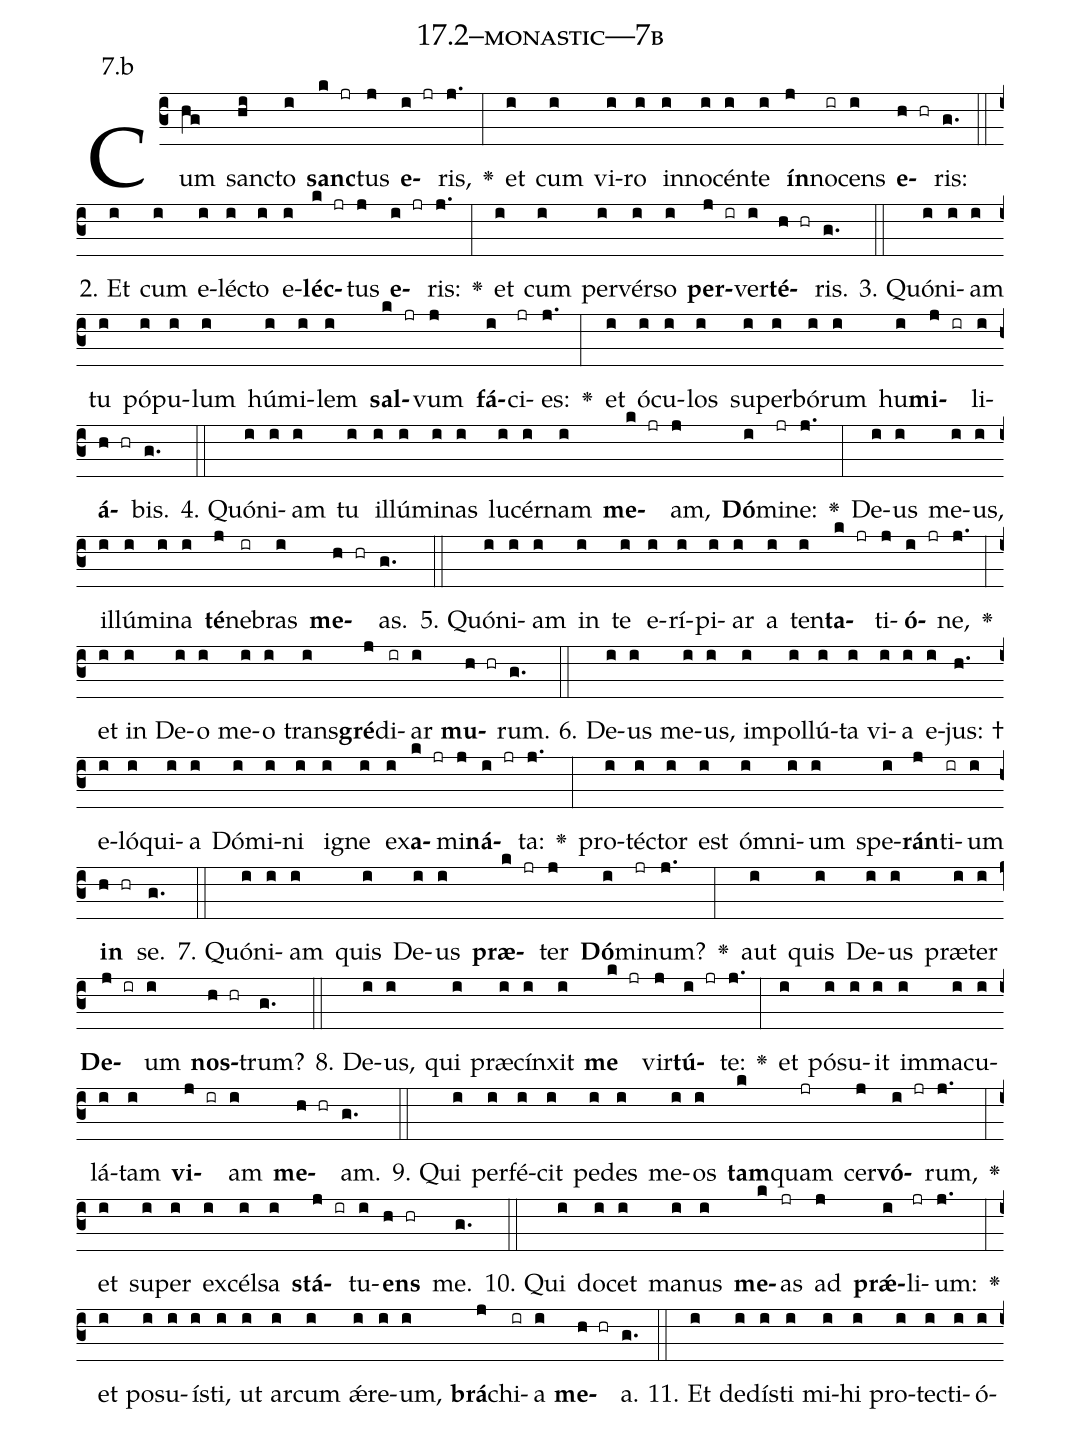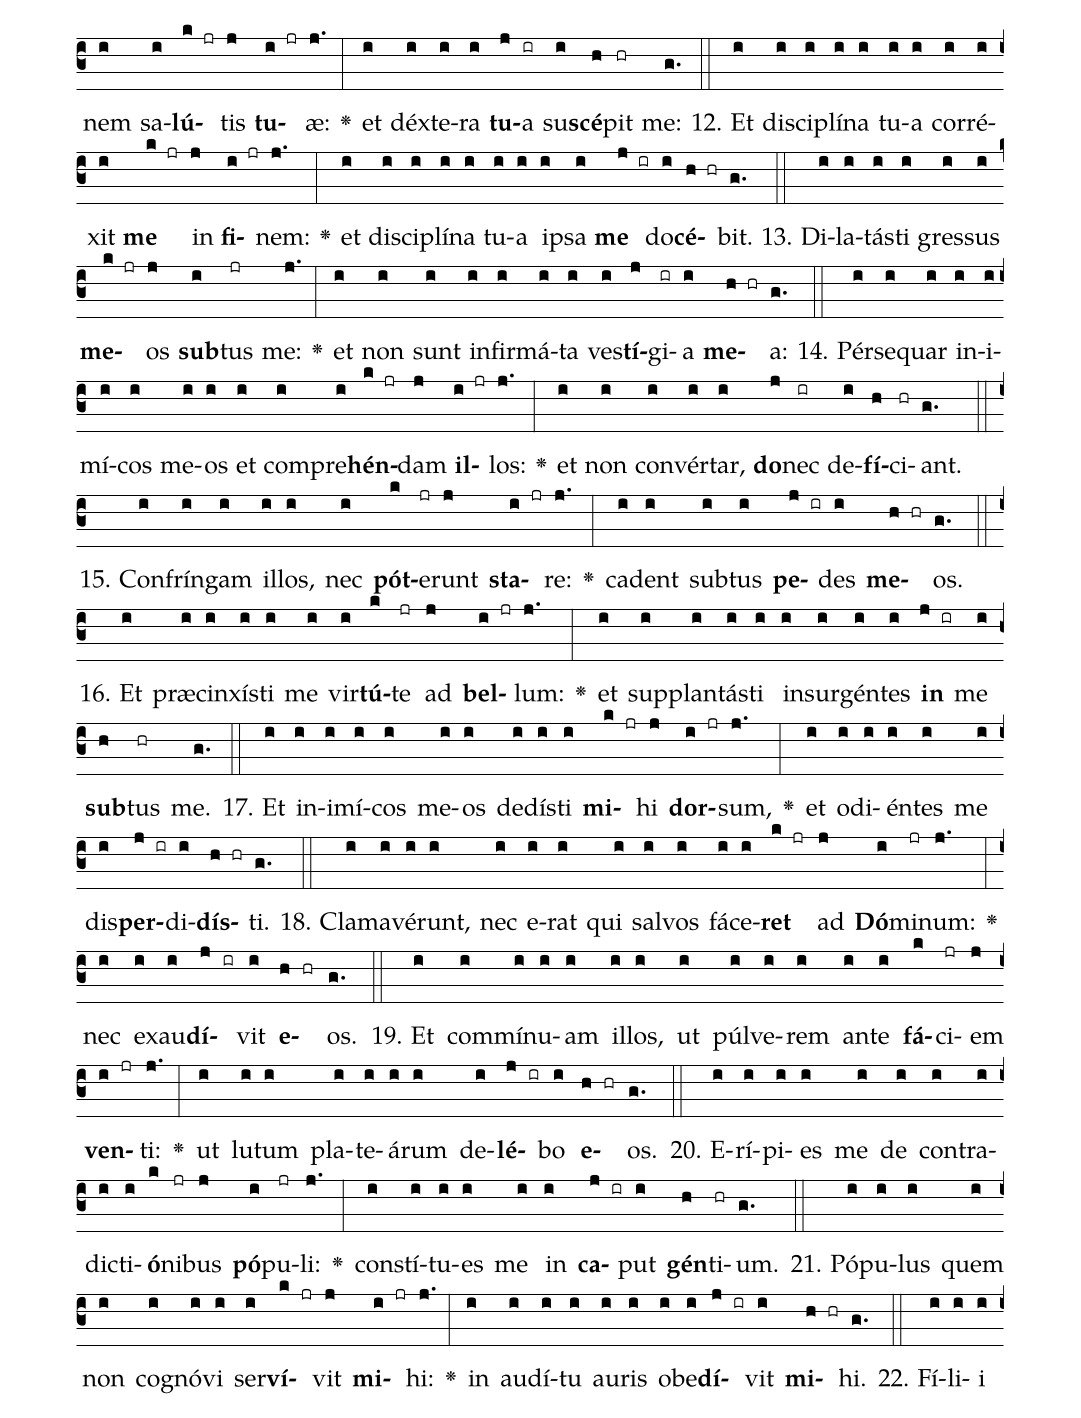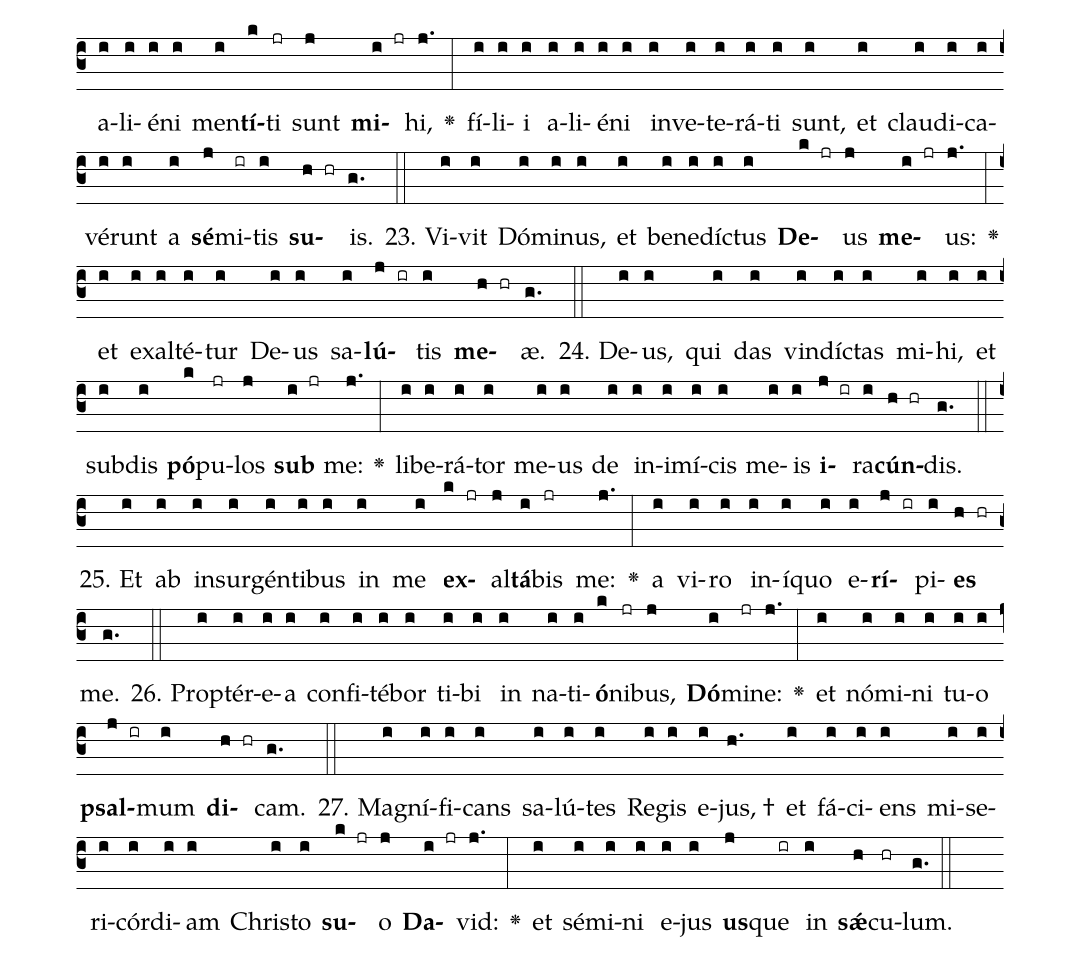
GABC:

name: 17.2--monastic---7b;
annotation: 7.b;
%%
(c3)Cum(hg) sanc(hi)to(i) <b>sanc</b>(k jr)tus(j) <b>e</b>(i jr)ris,(j.) <v>\greheightstar</v>(:) et(i) cum(i) vi(i)ro(i) in(i)no(i)cén(i)te(i) <b>ín</b>(j)no(ir)cens(i) <b>e</b>(h hr)ris:(g.) (::)
2. Et(i) cum(i) e(i)léc(i)to(i) e(i)<b>léc</b>(k jr)tus(j) <b>e</b>(i jr)ris:(j.) <v>\greheightstar</v>(:) et(i) cum(i) per(i)vér(i)so(i) <b>per</b>(j ir)ver(i)<b>té</b>(h hr)ris.(g.) (::)
3. Quón(i)i(i)am(i) tu(i) pó(i)pu(i)lum(i) hú(i)mi(i)lem(i) <b>sal</b>(k jr)vum(j) <b>fá</b>(i)ci(jr)es:(j.) <v>\greheightstar</v>(:) et(i) ó(i)cu(i)los(i) su(i)per(i)bó(i)rum(i) hu(i)<b>mi</b>(j ir)li(i)<b>á</b>(h hr)bis.(g.) (::)
4. Quón(i)i(i)am(i) tu(i) il(i)lú(i)mi(i)nas(i) lu(i)cér(i)nam(i) <b>me</b>(k jr)am,(j) <b>Dó</b>(i)mi(jr)ne:(j.) <v>\greheightstar</v>(:) De(i)us(i) me(i)us,(i) il(i)lú(i)mi(i)na(i) <b>té</b>(j)ne(ir)bras(i) <b>me</b>(h hr)as.(g.) (::)
5. Quón(i)i(i)am(i) in(i) te(i) e(i)rí(i)pi(i)ar(i) a(i) ten(i)<b>ta</b>(k jr)ti(j)<b>ó</b>(i jr)ne,(j.) <v>\greheightstar</v>(:) et(i) in(i) De(i)o(i) me(i)o(i) trans(i)<b>gré</b>(j)di(ir)ar(i) <b>mu</b>(h hr)rum.(g.) (::)
6. De(i)us(i) me(i)us,(i) im(i)pol(i)lú(i)ta(i) vi(i)a(i) e(i)jus: †(h.) e(i)ló(i)qui(i)a(i) Dó(i)mi(i)ni(i) i(i)gne(i) ex(i)<b>a</b>(k jr)mi(j)<b>ná</b>(i jr)ta:(j.) <v>\greheightstar</v>(:) pro(i)téc(i)tor(i) est(i) óm(i)ni(i)um(i) spe(i)<b>rán</b>(j)ti(ir)um(i) <b>in</b>(h hr) se.(g.) (::)
7. Quón(i)i(i)am(i) quis(i) De(i)us(i) <b>præ</b>(k jr)ter(j) <b>Dó</b>(i)mi(jr)num?(j.) <v>\greheightstar</v>(:) aut(i) quis(i) De(i)us(i) præ(i)ter(i) <b>De</b>(j ir)um(i) <b>nos</b>(h hr)trum?(g.) (::)
8. De(i)us,(i) qui(i) præ(i)cín(i)xit(i) <b>me</b>(k jr) vir(j)<b>tú</b>(i jr)te:(j.) <v>\greheightstar</v>(:) et(i) pó(i)su(i)it(i) im(i)ma(i)cu(i)lá(i)tam(i) <b>vi</b>(j ir)am(i) <b>me</b>(h hr)am.(g.) (::)
9. Qui(i) per(i)fé(i)cit(i) pe(i)des(i) me(i)os(i) <b>tam</b>(k)quam(jr) cer(j)<b>vó</b>(i jr)rum,(j.) <v>\greheightstar</v>(:) et(i) su(i)per(i) ex(i)cél(i)sa(i) <b>stá</b>(j ir)tu(i)<b>ens</b>(h hr) me.(g.) (::)
10. Qui(i) do(i)cet(i) ma(i)nus(i) <b>me</b>(k)as(jr) ad(j) <b>prǽ</b>(i)li(jr)um:(j.) <v>\greheightstar</v>(:) et(i) po(i)su(i)ís(i)ti,(i) ut(i) ar(i)cum(i) ǽ(i)re(i)um,(i) <b>brá</b>(j)chi(ir)a(i) <b>me</b>(h hr)a.(g.) (::)
11. Et(i) de(i)dís(i)ti(i) mi(i)hi(i) pro(i)tec(i)ti(i)ó(i)nem(i) sa(i)<b>lú</b>(k jr)tis(j) <b>tu</b>(i jr)æ:(j.) <v>\greheightstar</v>(:) et(i) déx(i)te(i)ra(i) <b>tu</b>(j)a(ir) su(i)<b>scé</b>(h)pit(hr) me:(g.) (::)
12. Et(i) di(i)sci(i)plí(i)na(i) tu(i)a(i) cor(i)ré(i)xit(i) <b>me</b>(k jr) in(j) <b>fi</b>(i jr)nem:(j.) <v>\greheightstar</v>(:) et(i) di(i)sci(i)plí(i)na(i) tu(i)a(i) ip(i)sa(i) <b>me</b>(j ir) do(i)<b>cé</b>(h hr)bit.(g.) (::)
13. Di(i)la(i)tás(i)ti(i) gres(i)sus(i) <b>me</b>(k jr)os(j) <b>sub</b>(i)tus(jr) me:(j.) <v>\greheightstar</v>(:) et(i) non(i) sunt(i) in(i)fir(i)má(i)ta(i) ves(i)<b>tí</b>(j)gi(ir)a(i) <b>me</b>(h hr)a:(g.) (::)
14. Pér(i)se(i)quar(i) in(i)i(i)mí(i)cos(i) me(i)os(i) et(i) com(i)pre(i)<b>hén</b>(k jr)dam(j) <b>il</b>(i jr)los:(j.) <v>\greheightstar</v>(:) et(i) non(i) con(i)vér(i)tar,(i) <b>do</b>(j)nec(ir) de(i)<b>fí</b>(h)ci(hr)ant.(g.) (::)
15. Con(i)frín(i)gam(i) il(i)los,(i) nec(i) <b>pót</b>(k)e(jr)runt(j) <b>sta</b>(i jr)re:(j.) <v>\greheightstar</v>(:) ca(i)dent(i) sub(i)tus(i) <b>pe</b>(j ir)des(i) <b>me</b>(h hr)os.(g.) (::)
16. Et(i) præ(i)cin(i)xís(i)ti(i) me(i) vir(i)<b>tú</b>(k)te(jr) ad(j) <b>bel</b>(i jr)lum:(j.) <v>\greheightstar</v>(:) et(i) sup(i)plan(i)tás(i)ti(i) in(i)sur(i)gén(i)tes(i) <b>in</b>(j ir) me(i) <b>sub</b>(h)tus(hr) me.(g.) (::)
17. Et(i) in(i)i(i)mí(i)cos(i) me(i)os(i) de(i)dís(i)ti(i) <b>mi</b>(k jr)hi(j) <b>dor</b>(i jr)sum,(j.) <v>\greheightstar</v>(:) et(i) o(i)di(i)én(i)tes(i) me(i) dis(i)<b>per</b>(j ir)di(i)<b>dís</b>(h hr)ti.(g.) (::)
18. Cla(i)ma(i)vé(i)runt,(i) nec(i) e(i)rat(i) qui(i) sal(i)vos(i) fá(i)ce(i)<b>ret</b>(k jr) ad(j) <b>Dó</b>(i)mi(jr)num:(j.) <v>\greheightstar</v>(:) nec(i) ex(i)au(i)<b>dí</b>(j ir)vit(i) <b>e</b>(h hr)os.(g.) (::)
19. Et(i) com(i)mí(i)nu(i)am(i) il(i)los,(i) ut(i) púl(i)ve(i)rem(i) an(i)te(i) <b>fá</b>(k)ci(jr)em(j) <b>ven</b>(i jr)ti:(j.) <v>\greheightstar</v>(:) ut(i) lu(i)tum(i) pla(i)te(i)á(i)rum(i) de(i)<b>lé</b>(j ir)bo(i) <b>e</b>(h hr)os.(g.) (::)
20. E(i)rí(i)pi(i)es(i) me(i) de(i) con(i)tra(i)dic(i)ti(i)<b>ó</b>(k)ni(jr)bus(j) <b>pó</b>(i)pu(jr)li:(j.) <v>\greheightstar</v>(:) con(i)stí(i)tu(i)es(i) me(i) in(i) <b>ca</b>(j ir)put(i) <b>gén</b>(h)ti(hr)um.(g.) (::)
21. Pó(i)pu(i)lus(i) quem(i) non(i) co(i)gnó(i)vi(i) ser(i)<b>ví</b>(k jr)vit(j) <b>mi</b>(i jr)hi:(j.) <v>\greheightstar</v>(:) in(i) au(i)dí(i)tu(i) au(i)ris(i) ob(i)e(i)<b>dí</b>(j ir)vit(i) <b>mi</b>(h hr)hi.(g.) (::)
22. Fí(i)li(i)i(i) a(i)li(i)é(i)ni(i) men(i)<b>tí</b>(k)ti(jr) sunt(j) <b>mi</b>(i jr)hi,(j.) <v>\greheightstar</v>(:) fí(i)li(i)i(i) a(i)li(i)é(i)ni(i) in(i)ve(i)te(i)rá(i)ti(i) sunt,(i) et(i) clau(i)di(i)ca(i)vé(i)runt(i) a(i) <b>sé</b>(j)mi(ir)tis(i) <b>su</b>(h hr)is.(g.) (::)
23. Vi(i)vit(i) Dó(i)mi(i)nus,(i) et(i) be(i)ne(i)díc(i)tus(i) <b>De</b>(k jr)us(j) <b>me</b>(i jr)us:(j.) <v>\greheightstar</v>(:) et(i) ex(i)al(i)té(i)tur(i) De(i)us(i) sa(i)<b>lú</b>(j ir)tis(i) <b>me</b>(h hr)æ.(g.) (::)
24. De(i)us,(i) qui(i) das(i) vin(i)díc(i)tas(i) mi(i)hi,(i) et(i) sub(i)dis(i) <b>pó</b>(k)pu(jr)los(j) <b>sub</b>(i jr) me:(j.) <v>\greheightstar</v>(:) li(i)be(i)rá(i)tor(i) me(i)us(i) de(i) in(i)i(i)mí(i)cis(i) me(i)is(i) <b>i</b>(j ir)ra(i)<b>cún</b>(h hr)dis.(g.) (::)
25. Et(i) ab(i) in(i)sur(i)gén(i)ti(i)bus(i) in(i) me(i) <b>ex</b>(k jr)al(j)<b>tá</b>(i)bis(jr) me:(j.) <v>\greheightstar</v>(:) a(i) vi(i)ro(i) in(i)í(i)quo(i) e(i)<b>rí</b>(j ir)pi(i)<b>es</b>(h hr) me.(g.) (::)
26. Prop(i)tér(i)e(i)a(i) con(i)fi(i)té(i)bor(i) ti(i)bi(i) in(i) na(i)ti(i)<b>ó</b>(k)ni(jr)bus,(j) <b>Dó</b>(i)mi(jr)ne:(j.) <v>\greheightstar</v>(:) et(i) nó(i)mi(i)ni(i) tu(i)o(i) <b>psal</b>(j ir)mum(i) <b>di</b>(h hr)cam.(g.) (::)
27. Ma(i)gní(i)fi(i)cans(i) sa(i)lú(i)tes(i) Re(i)gis(i) e(i)jus, †(h.) et(i) fá(i)ci(i)ens(i) mi(i)se(i)ri(i)cór(i)di(i)am(i) Chris(i)to(i) <b>su</b>(k jr)o(j) <b>Da</b>(i jr)vid:(j.) <v>\greheightstar</v>(:) et(i) sé(i)mi(i)ni(i) e(i)jus(i) <b>us</b>(j)que(ir) in(i) <b>sǽ</b>(h)cu(hr)lum.(g.) (::)
